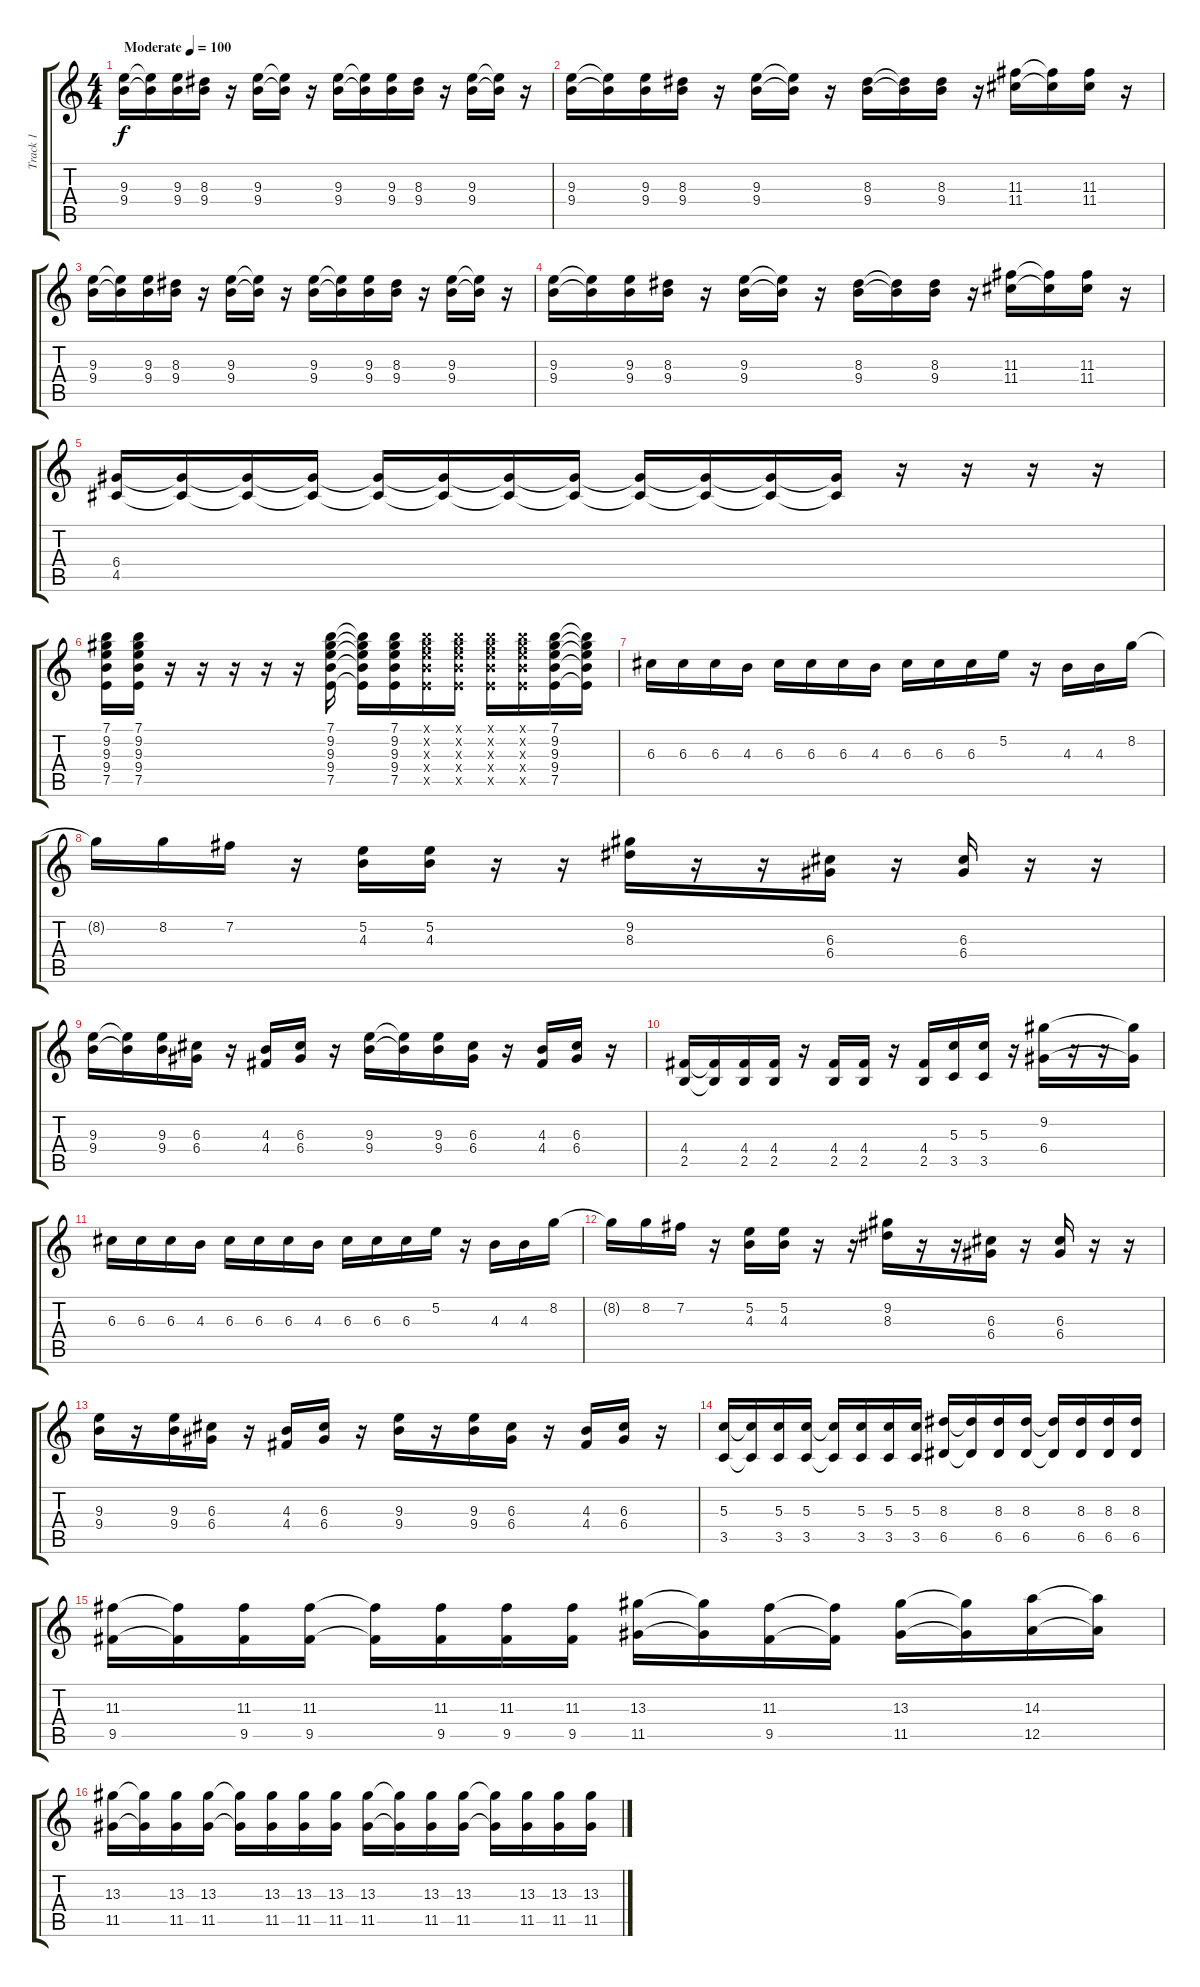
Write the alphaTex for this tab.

\track ("Track 1" "Track 1") {instrument acousticguitarsteel}
\staff {score tabs}
\tuning (E4 B3 G3 D3 A2 E2) {hide}
\ts (4 4)
\tempo (100 "Moderate")
\clef g2
\ks c
(9.3 9.4).16{dy f instrument acousticguitarsteel} (9.3{t} 9.4{t}).16 (9.3 9.4).16 (8.3 9.4).16 r.16 (9.3 9.4).16 (9.3{t} 9.4{t}).16 r.16 (9.3 9.4).16 (9.3{t} 9.4{t}).16 (9.3 9.4).16 (8.3 9.4).16 r.16 (9.3 9.4).16 (9.3{t} 9.4{t}).16 r.16 |
(9.3 9.4).16 (9.3{t} 9.4{t}).16 (9.3 9.4).16 (8.3 9.4).16 r.16 (9.3 9.4).16 (9.3{t} 9.4{t}).16 r.16 (8.3 9.4).16 (8.3{t} 9.4{t}).16 (8.3 9.4).16 r.16 (11.3 11.4).16 (11.3{t} 11.4{t}).16 (11.3 11.4).16 r.16 |
(9.3 9.4).16 (9.3{t} 9.4{t}).16 (9.3 9.4).16 (8.3 9.4).16 r.16 (9.3 9.4).16 (9.3{t} 9.4{t}).16 r.16 (9.3 9.4).16 (9.3{t} 9.4{t}).16 (9.3 9.4).16 (8.3 9.4).16 r.16 (9.3 9.4).16 (9.3{t} 9.4{t}).16 r.16 |
(9.3 9.4).16 (9.3{t} 9.4{t}).16 (9.3 9.4).16 (8.3 9.4).16 r.16 (9.3 9.4).16 (9.3{t} 9.4{t}).16 r.16 (8.3 9.4).16 (8.3{t} 9.4{t}).16 (8.3 9.4).16 r.16 (11.3 11.4).16 (11.3{t} 11.4{t}).16 (11.3 11.4).16 r.16 |
(6.4 4.5).16 (6.4{t} 4.5{t}).16 (6.4{t} 4.5{t}).16 (6.4{t} 4.5{t}).16 (6.4{t} 4.5{t}).16 (6.4{t} 4.5{t}).16 (6.4{t} 4.5{t}).16 (6.4{t} 4.5{t}).16 (6.4{t} 4.5{t}).16 (6.4{t} 4.5{t}).16 (6.4{t} 4.5{t}).16 (6.4{t} 4.5{t}).16 r.16 r.16 r.16 r.16 |
(7.1 9.2 9.3 9.4 7.5).16 (7.1 9.2 9.3 9.4 7.5).16 r.16 r.16 r.16 r.16 r.16 (7.1 9.2 9.3 9.4 7.5).16 (7.1{t} 9.2{t} 9.3{t} 9.4{t} 7.5{t}).16 (7.1 9.2 9.3 9.4 7.5).16 (7.1{x} 9.2{x} 9.3{x} 9.4{x} 7.5{x}).16 (7.1{x} 9.2{x} 9.3{x} 9.4{x} 7.5{x}).16 (7.1{x} 9.2{x} 9.3{x} 9.4{x} 7.5{x}).16 (7.1{x} 9.2{x} 9.3{x} 9.4{x} 7.5{x}).16 (7.1 9.2 9.3 9.4 7.5).16 (7.1{t} 9.2{t} 9.3{t} 9.4{t} 7.5{t}).16 |
6.3.16 6.3.16 6.3.16 4.3.16 6.3.16 6.3.16 6.3.16 4.3.16 6.3.16 6.3.16 6.3.16 5.2.16 r.16 4.3.16 4.3.16 8.2.16 |
8.2{t}.16 8.2.16 7.2.16 r.16 (5.2 4.3).16 (5.2 4.3).16 r.16 r.16 (9.2 8.3).16 r.16 r.16 (6.3 6.4).16 r.16 (6.3 6.4).16 r.16 r.16 |
(9.3 9.4).16 (9.3{t} 9.4{t}).16 (9.3 9.4).16 (6.3 6.4).16 r.16 (4.3 4.4).16 (6.3 6.4).16 r.16 (9.3 9.4).16 (9.3{t} 9.4{t}).16 (9.3 9.4).16 (6.3 6.4).16 r.16 (4.3 4.4).16 (6.3 6.4).16 r.16 |
(4.4 2.5).16 (4.4{t} 2.5{t}).16 (4.4 2.5).16 (4.4 2.5).16 r.16 (4.4 2.5).16 (4.4 2.5).16 r.16 (4.4 2.5).16 (5.3 3.5).16 (5.3 3.5).16 r.16 (9.2 6.4).16 r.16 r.16 (9.2{t} 6.4{t}).16 |
6.3.16 6.3.16 6.3.16 4.3.16 6.3.16 6.3.16 6.3.16 4.3.16 6.3.16 6.3.16 6.3.16 5.2.16 r.16 4.3.16 4.3.16 8.2.16 |
8.2{t}.16 8.2.16 7.2.16 r.16 (5.2 4.3).16 (5.2 4.3).16 r.16 r.16 (9.2 8.3).16 r.16 r.16 (6.3 6.4).16 r.16 (6.3 6.4).16 r.16 r.16 |
(9.3 9.4).16 r.16 (9.3 9.4).16 (6.3 6.4).16 r.16 (4.3 4.4).16 (6.3 6.4).16 r.16 (9.3 9.4).16 r.16 (9.3 9.4).16 (6.3 6.4).16 r.16 (4.3 4.4).16 (6.3 6.4).16 r.16 |
(5.3 3.5).16 (5.3{t} 3.5{t}).16 (5.3 3.5).16 (5.3 3.5).16 (5.3{t} 3.5{t}).16 (5.3 3.5).16 (5.3 3.5).16 (5.3 3.5).16 (8.3 6.5).16 (8.3{t} 6.5{t}).16 (8.3 6.5).16 (8.3 6.5).16 (8.3{t} 6.5{t}).16 (8.3 6.5).16 (8.3 6.5).16 (8.3 6.5).16 |
(11.3 9.5).16 (11.3{t} 9.5{t}).16 (11.3 9.5).16 (11.3 9.5).16 (11.3{t} 9.5{t}).16 (11.3 9.5).16 (11.3 9.5).16 (11.3 9.5).16 (13.3 11.5).16 (13.3{t} 11.5{t}).16 (11.3 9.5).16 (11.3{t} 9.5{t}).16 (13.3 11.5).16 (13.3{t} 11.5{t}).16 (14.3 12.5).16 (14.3{t} 12.5{t}).16 |
(13.3 11.5).16 (13.3{t} 11.5{t}).16 (13.3 11.5).16 (13.3 11.5).16 (13.3{t} 11.5{t}).16 (13.3 11.5).16 (13.3 11.5).16 (13.3 11.5).16 (13.3 11.5).16 (13.3{t} 11.5{t}).16 (13.3 11.5).16 (13.3 11.5).16 (13.3{t} 11.5{t}).16 (13.3 11.5).16 (13.3 11.5).16 (13.3 11.5).16
